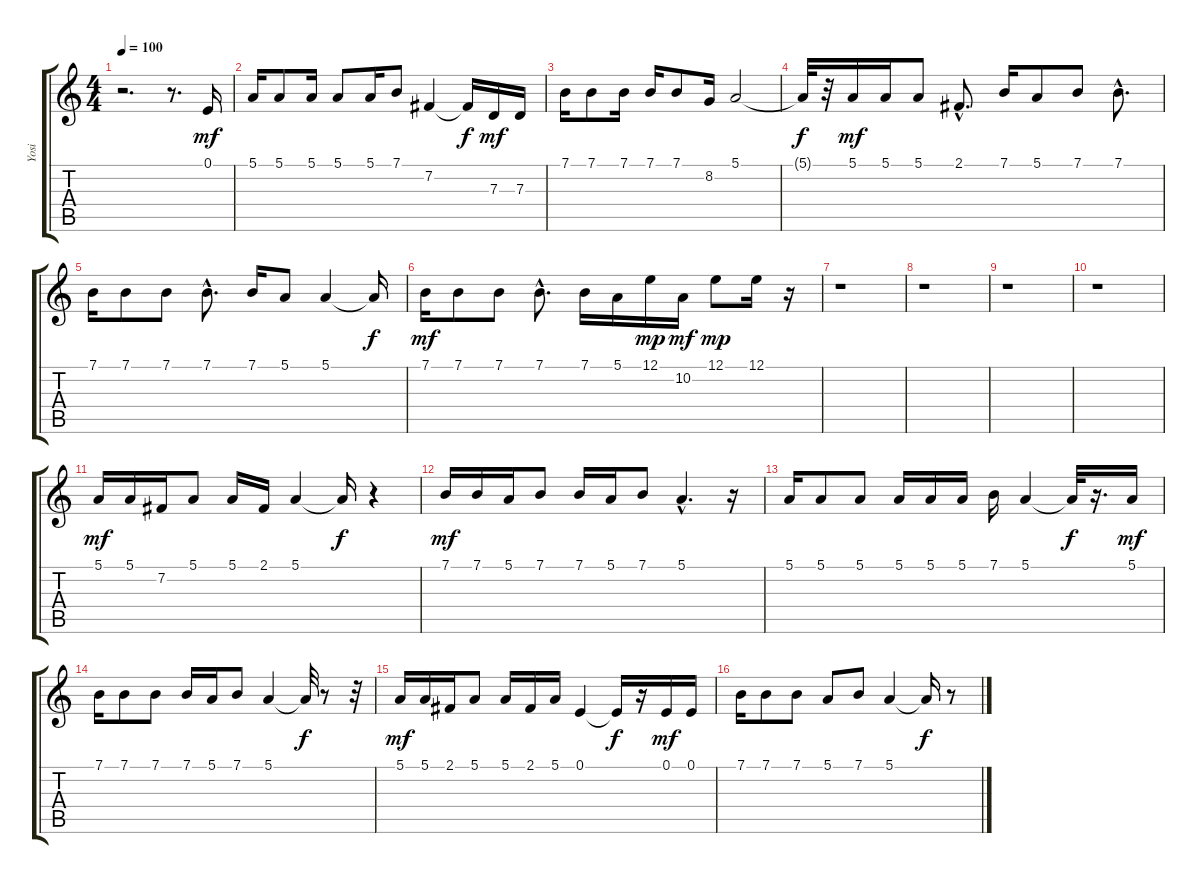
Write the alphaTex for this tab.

\track ("Yosi" "Yosi") {instrument lead6voice}
\staff {score tabs}
\tuning (E4 B3 G3 D3 A2 E2) {hide}
\ts (4 4)
\tempo 100
\clef g2
\ks c
r.2{d dy f} r.8{d} 0.1.16{dy mf} |
5.1.16 5.1.8 5.1.16 5.1.8 5.1.16 7.1.8 7.2.4 7.2{t}.16{dy f} 7.3.16{dy mf} 7.3.16 |
7.1.16 7.1.8 7.1.16 7.1.16 7.1.8 8.2.16 5.1.2 |
5.1{t}.32{dy f} r.32 5.1.16{dy mf} 5.1.16 5.1.8 2.1{hac}.8{d} 7.1.16 5.1.8 7.1.8 7.1{hac}.8{d} |
7.1.16 7.1.8 7.1.8 7.1{hac}.8{d} 7.1.16 5.1.8 5.1.4 5.1{t}.16{dy f} |
7.1.16{dy mf} 7.1.8 7.1.8 7.1{hac}.8{d} 7.1.16 5.1.16 12.1.16{dy mp} 10.2.16{dy mf} 12.1.8{dy mp} 12.1.16 r.16 |
r.1 |
r.1 |
r.1 |
r.1 |
5.1.16{dy mf} 5.1.16 7.2.16 5.1.8 5.1.16 2.1.16 5.1.4 5.1{t}.16{dy f} r.4 |
7.1.16{dy mf} 7.1.16 5.1.16 7.1.8 7.1.16 5.1.16 7.1.8 5.1{hac}.4{d} r.16 |
5.1.16 5.1.8 5.1.8 5.1.16 5.1.16 5.1.16 7.1.16 5.1.4 5.1{t}.32{dy f} r.16{d} 5.1.16{dy mf} |
7.1.16 7.1.8 7.1.8 7.1.16 5.1.16 7.1.8 5.1.4 5.1{t}.32{dy f} r.8 r.32 |
5.1.16{dy mf} 5.1.16 2.1.16 5.1.8 5.1.16 2.1.16 5.1.16 0.1.4 0.1{t}.16{dy f} r.16 0.1.16{dy mf} 0.1.16 |
7.1.16 7.1.8 7.1.8 5.1.8 7.1.8 5.1.4 5.1{t}.16{dy f} r.8
